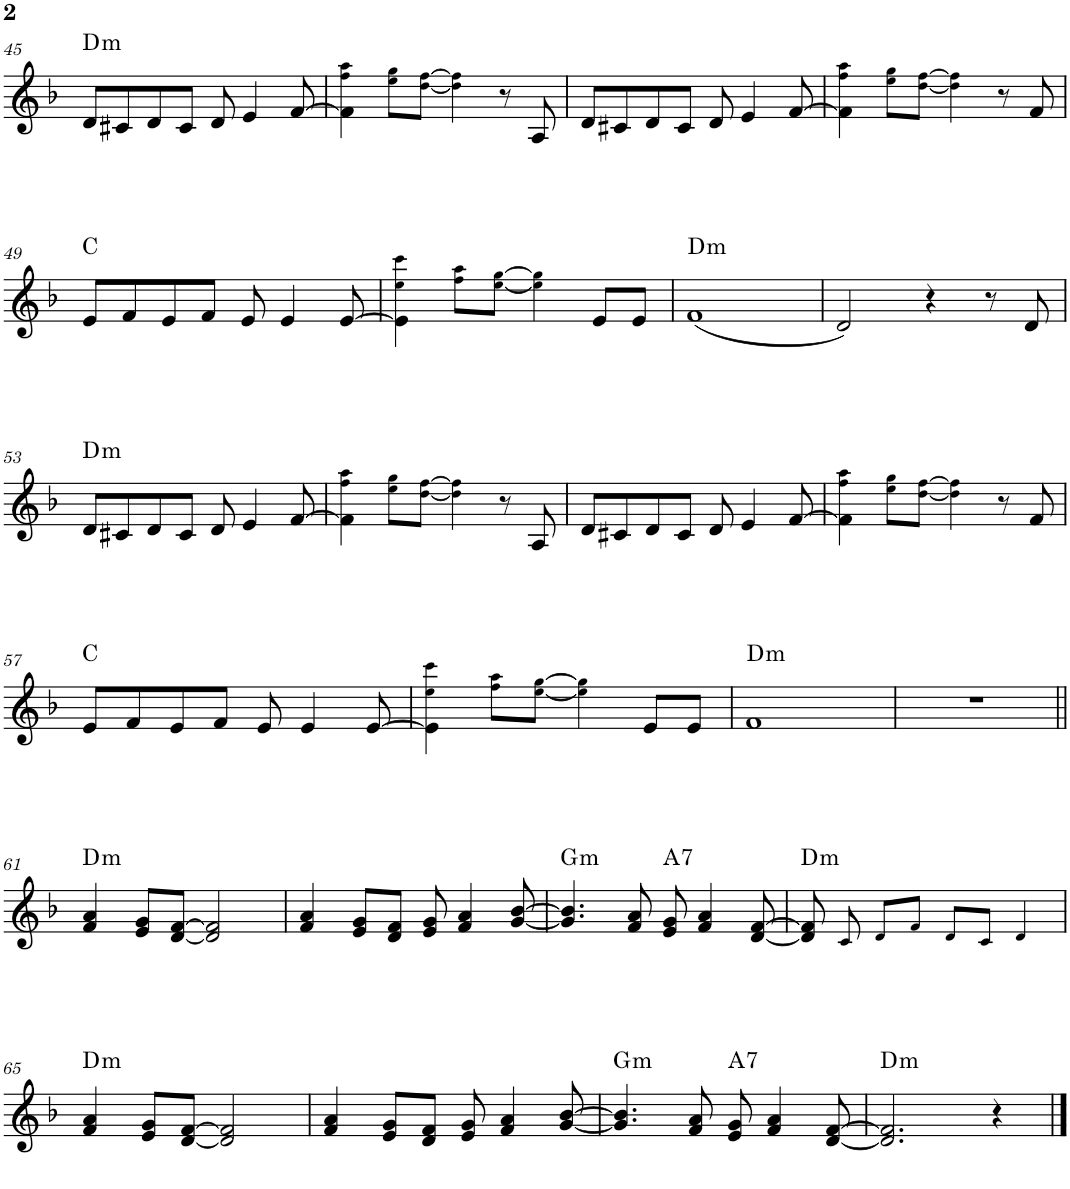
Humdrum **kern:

**kern	**harte
*part1	*part1
*staff1	*
*I"Piano	*
*I'Pno.	*
!!LO:PB:g=z
*clefG2	*
*k[b-]	*
*M4/4	*
=45	=45
!	!LO:H:kt=m
8d/L	D:min
8c#X/	.
8d/	.
8c#/J	.
8d/	.
4e/	.
[8f/	.
=46	=46
4f\] 4ff!\ 4aa!\	.
8ee!\ 8gg!\L	.
[8dd!\ [8ff!\J	.
4dd!\] 4ff!\]	.
8r	.
8A/	.
=47	=47
8d/L	.
8c#X/	.
8d/	.
8c#/J	.
8d/	.
4e/	.
[8f/	.
=48	=48
4f\] 4ff!\ 4aa!\	.
8ee!\ 8gg!\L	.
[8dd!\ [8ff!\J	.
4dd!\] 4ff!\]	.
8r	.
8f/	.
!!LO:LB:g=z
=49	=49
8e/L	C:maj
8f/	.
8e/	.
8f/J	.
8e/	.
4e/	.
[8e/	.
=50	=50
4e\] 4ee!\ 4ccc!\	.
8ff!\ 8aa!\L	.
[8ee!\ [8gg!\J	.
4ee!\] 4gg!\]	.
8e/L	.
8e/J	.
=51	=51
!	!LO:H:kt=m
(1f	D:min
=52	=52
2d/)	.
4r	.
8r	.
8d/	.
!!LO:LB:g=z
=53	=53
!	!LO:H:kt=m
8d/L	D:min
8c#X/	.
8d/	.
8c#/J	.
8d/	.
4e/	.
[8f/	.
=54	=54
4f\] 4ff!\ 4aa!\	.
8ee!\ 8gg!\L	.
[8dd!\ [8ff!\J	.
4dd!\] 4ff!\]	.
8r	.
8A/	.
=55	=55
8d/L	.
8c#X/	.
8d/	.
8c#/J	.
8d/	.
4e/	.
[8f/	.
=56	=56
4f\] 4ff!\ 4aa!\	.
8ee!\ 8gg!\L	.
[8dd!\ [8ff!\J	.
4dd!\] 4ff!\]	.
8r	.
8f/	.
!!LO:LB:g=z
=57	=57
8e/L	C:maj
8f/	.
8e/	.
8f/J	.
8e/	.
4e/	.
[8e/	.
=58	=58
4e\] 4ee!\ 4ccc!\	.
8ff!\ 8aa!\L	.
[8ee!\ [8gg!\J	.
4ee!\] 4gg!\]	.
8e/L	.
8e/J	.
=59	=59
!	!LO:H:kt=m
1f	D:min
=60	=60
1r	.
!!LO:LB:g=z
=61||	=61||
!	!LO:H:kt=m
4f/ 4a/	D:min
8e/ 8g/L	.
[8d/ [8f/J	.
2d/] 2f/]	.
=62	=62
4f/ 4a/	.
8e/ 8g/L	.
8d/ 8f/J	.
8e/ 8g/	.
4f/ 4a/	.
[8g/ [8b-/	.
=63	=63
!	!LO:H:kt=m
4.g/] 4.b-/]	G:min
8f/ 8a/	.
!	!LO:H:kt=7
8e/ 8g/	A:7
4f/ 4a/	.
[8d/ [8f/	.
=64	=64
!	!LO:H:kt=m
8d/] 8f/]	D:min
8c!/	.
8d!/L	.
8f!/J	.
8d!/L	.
8c!/J	.
4d!/	.
!!LO:LB:g=z
=65	=65
!	!LO:H:kt=m
4f/ 4a/	D:min
8e/ 8g/L	.
[8d/ [8f/J	.
2d/] 2f/]	.
=66	=66
4f/ 4a/	.
8e/ 8g/L	.
8d/ 8f/J	.
8e/ 8g/	.
4f/ 4a/	.
[8g/ [8b-/	.
=67	=67
!	!LO:H:kt=m
4.g/] 4.b-/]	G:min
8f/ 8a/	.
!	!LO:H:kt=7
8e/ 8g/	A:7
4f/ 4a/	.
[8d/ [8f/	.
=68	=68
!	!LO:H:kt=m
2.d/] 2.f/]	D:min
4r	.
==	==
*-	*-
